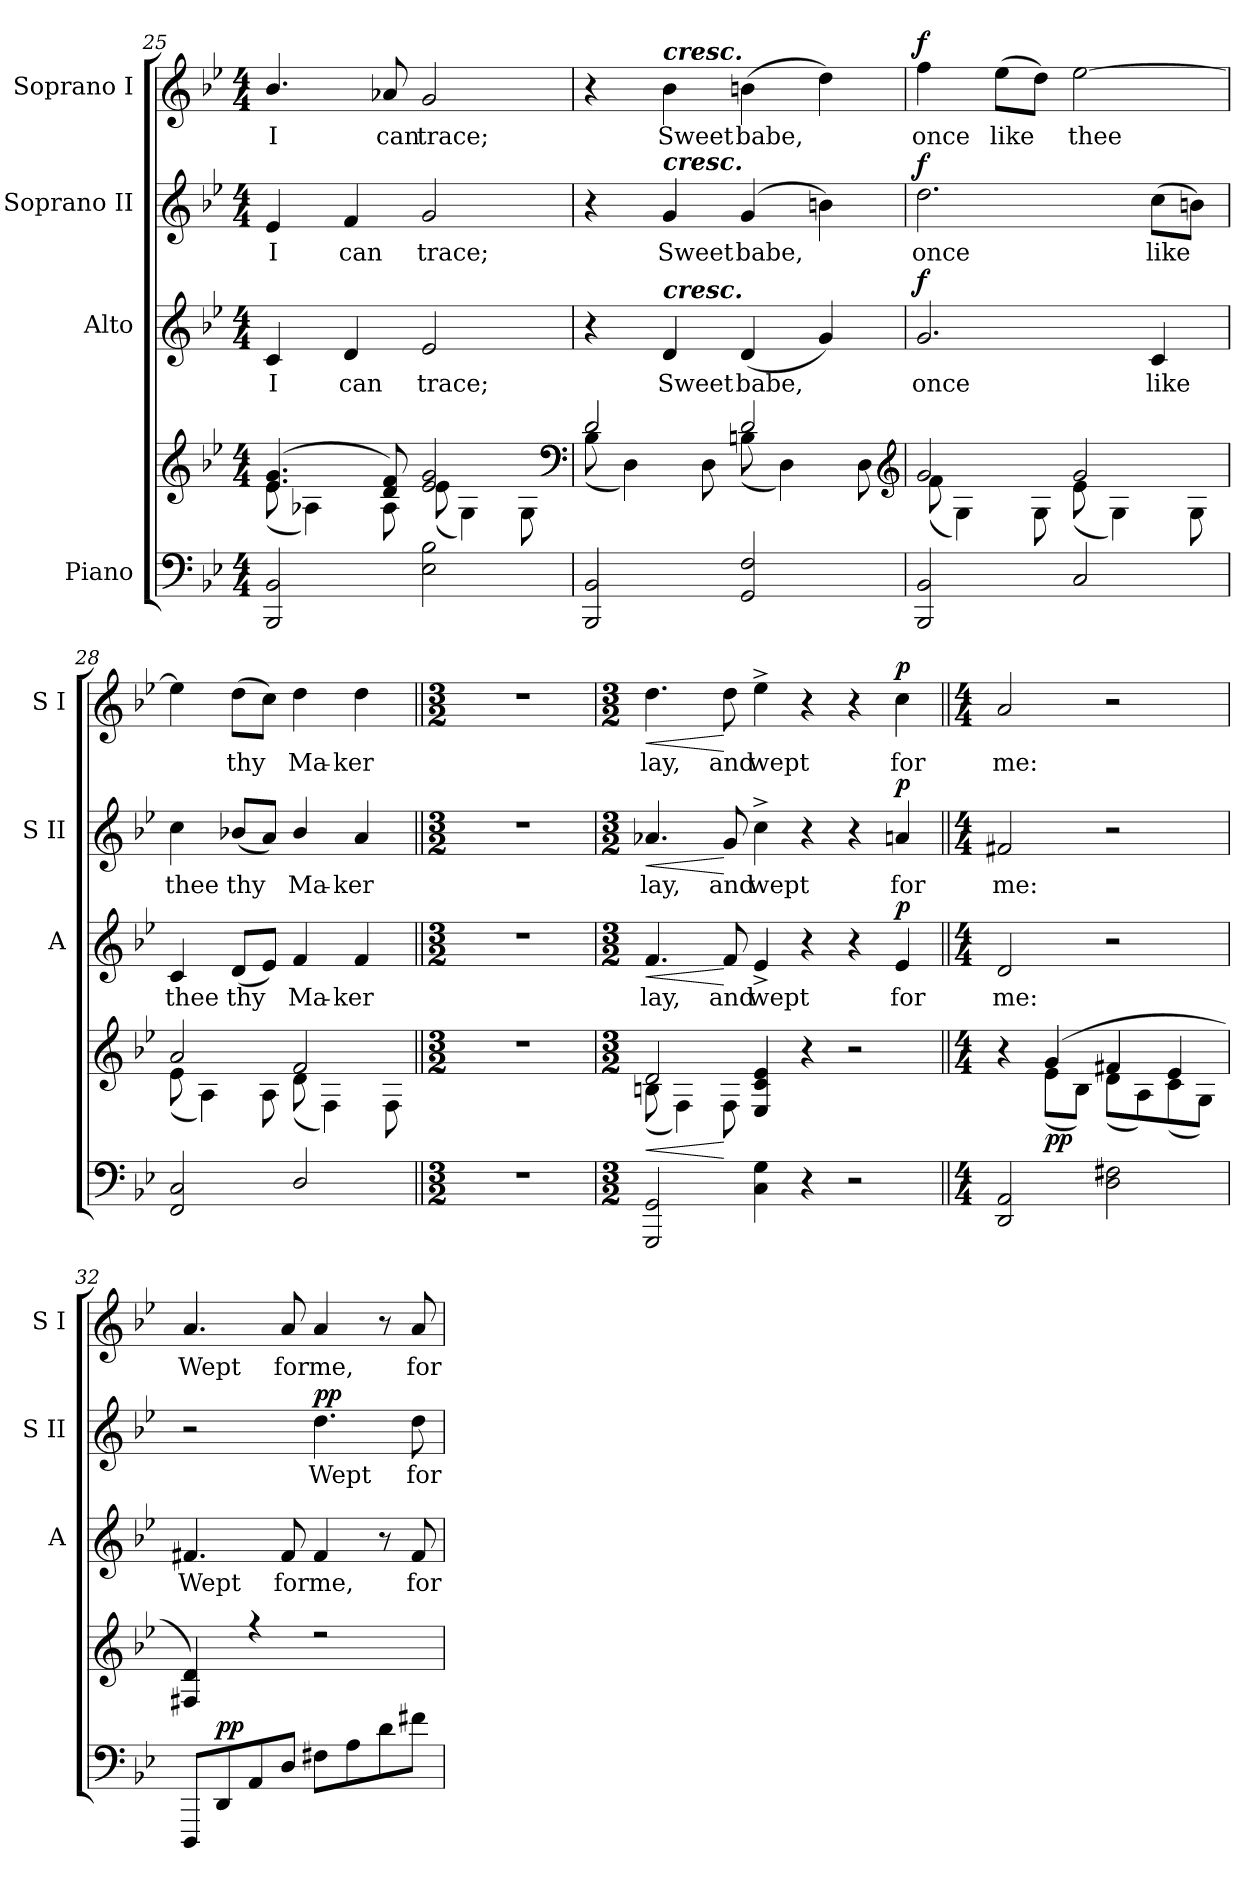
**kern	**kern	**dynam	**kern	**text	**dynam	**kern	**text	**dynam	**kern	**text	**dynam
*part4	*part4	*part4	*part3	*part3	*part3	*part2	*part2	*part2	*part1	*part1	*part1
*staff5	*staff4	*staff4/5	*staff3	*staff3	*staff3	*staff2	*staff2	*staff2	*staff1	*staff1	*staff1
*I"Piano	*	*	*I"Alto	*	*	*I"Soprano II	*	*	*I"Soprano I	*	*
*	*	*	*I'A	*	*	*I'S II	*	*	*I'S I	*	*
!!LO:LB:g=z
*clefF4	*clefG2	*	*clefG2	*	*	*clefG2	*	*	*clefG2	*	*
*k[b-e-]	*k[b-e-]	*	*k[b-e-]	*	*	*k[b-e-]	*	*	*k[b-e-]	*	*
*B-:	*B-:	*	*B-:	*	*	*B-:	*	*	*B-:	*	*
*M4/4	*M4/4	*	*M4/4	*	*	*M4/4	*	*	*M4/4	*	*
=25	=25	=25	=25	=25	=25	=25	=25	=25	=25	=25	=25
*	*^	*	*	*	*	*	*	*	*	*	*
!	!	!	!	!	!LO:LY:b	!	!	!LO:LY:b	!	!	!LO:LY:b	!
2BBB- 2BB-	(>4.e-/ 4.g/	(<8e-\	.	4c	I	.	4e-	I	.	4.b-/	I	.
.	.	4A-X\)	.	.	.	.	.	.	.	.	.	.
!	!	!	!	!	!LO:LY:b	!	!	!LO:LY:b	!	!	!	!
.	.	.	.	4d	can	.	4f	can	.	.	.	.
!	!	!	!	!	!	!	!	!	!	!	!LO:LY:b	!
.	8d/ 8f/)	8A-\	.	.	.	.	.	.	.	8a-X	can	.
!	!	!	!	!	!LO:LY:b	!	!	!LO:LY:b	!	!	!LO:LY:b	!
2E- 2B-	2e-/ 2g/	(<8e-\	.	2e-	trace;	.	2g	trace;	.	2g	trace;	.
.	.	4G\)	.	.	.	.	.	.	.	.	.	.
.	.	8G\	.	.	.	.	.	.	.	.	.	.
*	*clefF4	*	*	*	*	*	*	*	*	*	*	*
=26	=26	=26	=26	=26	=26	=26	=26	=26	=26	=26	=26	=26
2BBB- 2BB-	2d/	(8B-\	.	4r	.	.	4r	.	.	4r	.	.
.	.	4D\)	.	.	.	.	.	.	.	.	.	.
!	!	!	!	!	!	!	!	!	!	!LO:TX:a:Bi:t=cresc.	!	!
!	!	!	!	!	!	!	!LO:TX:a:Bi:t=cresc.	!	!	!	!	!
!	!	!	!	!LO:TX:a:Bi:t=cresc.	!	!	!	!	!	!	!	!
!	!	!	!	!	!LO:LY:b	!	!	!LO:LY:b	!	!	!LO:LY:b	!
.	.	.	.	4d	Sweet	.	4g	Sweet	.	4b-	Sweet	.
.	.	8D\	.	.	.	.	.	.	.	.	.	.
!	!	!	!	!	!LO:LY:b	!	!	!LO:LY:b	!	!	!LO:LY:b	!
2GG 2F	2d/	(8Bn\	.	(<4d	babe,	.	(<4g	babe,	.	(>4bn	babe,	.
.	.	4D\)	.	.	.	.	.	.	.	.	.	.
.	.	.	.	4g)	.	.	4bn)	.	.	4dd)	.	.
.	.	8D\	.	.	.	.	.	.	.	.	.	.
*	*clefG2	*	*	*	*	*	*	*	*	*	*	*
=27	=27	=27	=27	=27	=27	=27	=27	=27	=27	=27	=27	=27
!	!	!	!	!	!LO:LY:b	!LO:DY:b	!	!LO:LY:b	!LO:DY:b	!	!LO:LY:b	!LO:DY:b
2BBB- 2BB-	2g/	(8f\	.	2.g	once	f	2.dd	once	f	4ff	once	f
.	.	4G\)	.	.	.	.	.	.	.	.	.	.
!	!	!	!	!	!	!	!	!	!	!	!LO:LY:b	!
.	.	.	.	.	.	.	.	.	.	(>8ee-L	like	.
.	.	8G\	.	.	.	.	.	.	.	8ddJ)	.	.
!	!	!	!	!	!	!	!	!	!	!	!LO:LY:b	!
2C	2g/	(8e-\	.	.	.	.	.	.	.	[2ee-	thee	.
.	.	4G\)	.	.	.	.	.	.	.	.	.	.
!	!	!	!	!	!LO:LY:b	!	!	!LO:LY:b	!	!	!	!
.	.	.	.	4c	like	.	(>8ccL	like	.	.	.	.
.	.	8G\	.	.	.	.	8bnJ)	.	.	.	.	.
=28	=28	=28	=28	=28	=28	=28	=28	=28	=28	=28	=28	=28
!	!	!	!	!	!LO:LY:b	!	!	!LO:LY:b	!	!	!	!
2FF 2C	2a/	(8e-\	.	4c	thee	.	4cc	thee	.	4ee-]	.	.
.	.	4A\)	.	.	.	.	.	.	.	.	.	.
!	!	!	!	!	!LO:LY:b	!	!	!LO:LY:b	!	!	!LO:LY:b	!
.	.	.	.	(<8dL	thy	.	(<8b-XL	thy	.	(>8ddL	thy	.
.	.	8A\	.	8e-J)	.	.	8aJ)	.	.	8ccJ)	.	.
!	!	!	!	!	!LO:LY:b	!	!	!LO:LY:b	!	!	!LO:LY:b	!
2D/	2f/	(8d\	.	4f	Ma-	.	4b-/	Ma-	.	4dd	Ma-	.
.	.	4F\)	.	.	.	.	.	.	.	.	.	.
!	!	!	!	!	!LO:LY:b	!	!	!LO:LY:b	!	!	!LO:LY:b	!
.	.	.	.	4f	-ker	.	4a	-ker	.	4dd	-ker	.
.	.	8F\	.	.	.	.	.	.	.	.	.	.
*	*v	*v	*	*	*	*	*	*	*	*	*	*
=29||	=29||	=29||	=29||	=29||	=29||	=29||	=29||	=29||	=29||	=29||	=29||
*M3/2	*M3/2	*	*M3/2	*	*	*M3/2	*	*	*M3/2	*	*
1.r	1.r	.	1.r	.	.	1.r	.	.	1.r	.	.
!!LO:LB:g=z
=30	=30	=30	=30	=30	=30	=30	=30	=30	=30	=30	=30
*M3/2	*M3/2	*	*M3/2	*	*	*M3/2	*	*	*M3/2	*	*
*	*^	*	*	*	*	*	*	*	*	*	*
!	!	!	!LO:HP:b	!	!LO:LY:b	!LO:HP:b	!	!LO:LY:b	!LO:HP:b	!	!LO:LY:b	!LO:HP:b
2GGG 2GG	2d	(8Bn\	<	4.f	lay,	<	4.a-X	lay,	<	4.dd	lay,	<
.	.	4F\)	.	.	.	.	.	.	.	.	.	.
!	!	!	!	!	!LO:LY:b	!	!	!LO:LY:b	!	!	!LO:LY:b	!
.	.	8F\	[	8f	and	[	8g	and	[	8dd	and	[
!	!	!	!	!	!LO:LY:b	!	!	!LO:LY:b	!	!	!LO:LY:b	!
4C 4G	4E- 4c 4e-	1ryy	.	4e-^	wept	.	4cc^	wept	.	4ee-^	wept	.
4r	4r	.	.	4r	.	.	4r	.	.	4r	.	.
2r	2r	.	.	4r	.	.	4r	.	.	4r	.	.
!	!	!	!	!	!LO:LY:b	!LO:DY:b	!	!LO:LY:b	!LO:DY:b	!	!LO:LY:b	!LO:DY:b
.	.	.	.	4e-	for	p	4an	for	p	4cc	for	p
=31||	=31||	=31||	=31||	=31||	=31||	=31||	=31||	=31||	=31||	=31||	=31||	=31||
*M4/4	*M4/4	*	*	*M4/4	*	*	*M4/4	*	*	*M4/4	*	*
!	!	!	!	!	!LO:LY:b	!	!	!LO:LY:b	!	!	!LO:LY:b	!
2DD 2AA	4r	4ryy	.	2d	me:	.	2f#X	me:	.	2a	me:	.
!	!	!	!LO:DY:b	!	!	!	!	!	!	!	!	!
!	!	!	!LO:DY:n=1:b	!	!	!	!	!	!	!	!	!
.	(>4g	(<8e-\L	p p	.	.	.	.	.	.	.	.	.
.	.	8B-\J)	.	.	.	.	.	.	.	.	.	.
2D 2F#X	4f#X	(<8d\L	.	2r	.	.	2r	.	.	2r	.	.
.	.	8A\)	.	.	.	.	.	.	.	.	.	.
.	4e-	(<8c\	.	.	.	.	.	.	.	.	.	.
.	.	8G\J)	.	.	.	.	.	.	.	.	.	.
=32	=32	=32	=32	=32	=32	=32	=32	=32	=32	=32	=32	=32
!	!	!	!	!	!LO:LY:b	!	!	!	!	!	!LO:LY:b	!
8DDDL	4F#X 4d)	1ryy	.	4.f#X	Wept	.	2r	.	.	4.a	Wept	.
!	!	!	!LO:DY:a=2	!	!	!	!	!	!	!	!	!
8DD	.	.	pp	.	.	.	.	.	.	.	.	.
8AA	4r	.	.	.	.	.	.	.	.	.	.	.
!	!	!	!	!	!LO:LY:b	!	!	!	!	!	!LO:LY:b	!
8DJ	.	.	.	8f#	for	.	.	.	.	8a	for	.
!	!	!	!	!	!LO:LY:b	!	!	!LO:LY:b	!LO:DY:b	!	!LO:LY:b	!
8F#XL	2r	.	.	4f#	me,	.	4.dd	Wept	pp	4a	me,	.
8A	.	.	.	.	.	.	.	.	.	.	.	.
8d	.	.	.	8r	.	.	.	.	.	8r	.	.
!	!	!	!	!	!LO:LY:b	!	!	!LO:LY:b	!	!	!LO:LY:b	!
8f#XJ	.	.	.	8f#	for	.	8dd	for	.	8a	for	.
*	*v	*v	*	*	*	*	*	*	*	*	*	*
=	=	=	=	=	=	=	=	=	=	=	=
*-	*-	*-	*-	*-	*-	*-	*-	*-	*-	*-	*-
